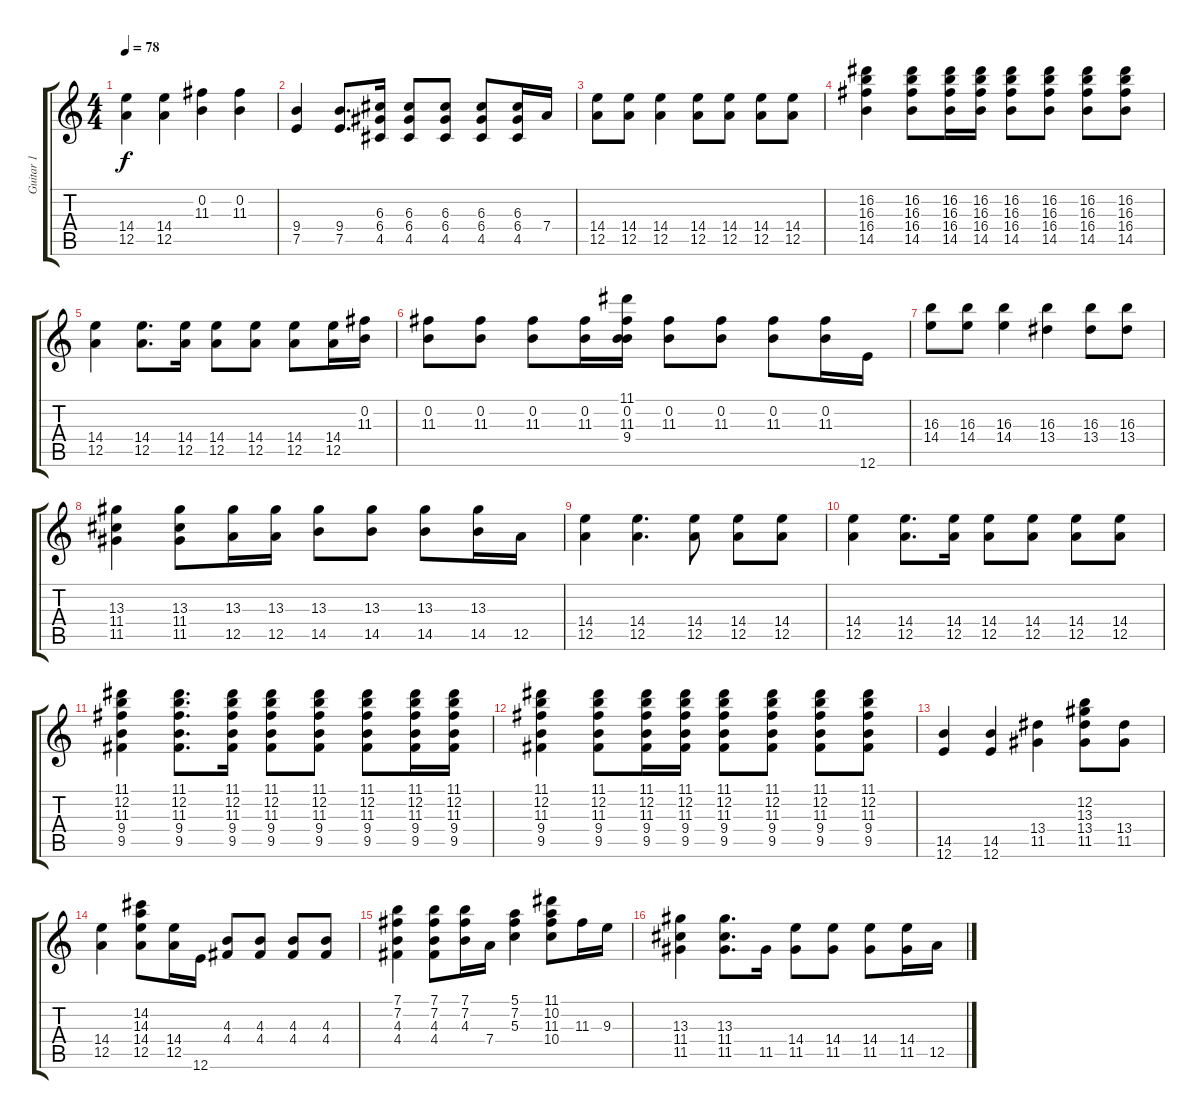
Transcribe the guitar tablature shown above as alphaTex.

\track ("Guitar 1" "Guitar 1") {instrument overdrivenguitar}
\staff {score tabs}
\tuning (E4 B3 G3 D3 A2 E2) {hide}
\ts (4 4)
\tempo 78
\clef g2
\ks c
(14.4 12.5).4{dy f} (14.4 12.5).4 (0.2 11.3).4 (0.2 11.3).4 |
(9.4 7.5).4 (9.4 7.5).8{d} (6.3 6.4 4.5).16 (6.3 6.4 4.5).8 (6.3 6.4 4.5).8 (6.3 6.4 4.5).8 (6.3 6.4 4.5).16 7.4.16 |
(14.4 12.5).8 (14.4 12.5).8 (14.4 12.5).4 (14.4 12.5).8 (14.4 12.5).8 (14.4 12.5).8 (14.4 12.5).8 |
(16.2 16.3 16.4 14.5).4 (16.2 16.3 16.4 14.5).8 (16.2 16.3 16.4 14.5).16 (16.2 16.3 16.4 14.5).16 (16.2 16.3 16.4 14.5).8 (16.2 16.3 16.4 14.5).8 (16.2 16.3 16.4 14.5).8 (16.2 16.3 16.4 14.5).8 |
(14.4 12.5).4 (14.4 12.5).8{d} (14.4 12.5).16 (14.4 12.5).8 (14.4 12.5).8 (14.4 12.5).8 (14.4 12.5).16 (0.2 11.3).16 |
(0.2 11.3).8 (0.2 11.3).8 (0.2 11.3).8 (0.2 11.3).16 (11.1 0.2 11.3 9.4).16 (0.2 11.3).8 (0.2 11.3).8 (0.2 11.3).8 (0.2 11.3).16 12.6.16 |
(16.3 14.4).8 (16.3 14.4).8 (16.3 14.4).4 (16.3 13.4).4 (16.3 13.4).8 (16.3 13.4).8 |
(13.3 11.4 11.5).4 (13.3 11.4 11.5).8 (13.3 12.5).16 (13.3 12.5).16 (13.3 14.5).8 (13.3 14.5).8 (13.3 14.5).8 (13.3 14.5).16 12.5.16 |
(14.4 12.5).4 (14.4 12.5).4{d} (14.4 12.5).8 (14.4 12.5).8 (14.4 12.5).8 |
(14.4 12.5).4 (14.4 12.5).8{d} (14.4 12.5).16 (14.4 12.5).8 (14.4 12.5).8 (14.4 12.5).8 (14.4 12.5).8 |
(11.1 12.2 11.3 9.4 9.5).4 (11.1 12.2 11.3 9.4 9.5).8{d} (11.1 12.2 11.3 9.4 9.5).16 (11.1 12.2 11.3 9.4 9.5).8 (11.1 12.2 11.3 9.4 9.5).8 (11.1 12.2 11.3 9.4 9.5).8 (11.1 12.2 11.3 9.4 9.5).16 (11.1 12.2 11.3 9.4 9.5).16 |
(11.1 12.2 11.3 9.4 9.5).4 (11.1 12.2 11.3 9.4 9.5).8 (11.1 12.2 11.3 9.4 9.5).16 (11.1 12.2 11.3 9.4 9.5).16 (11.1 12.2 11.3 9.4 9.5).8 (11.1 12.2 11.3 9.4 9.5).8 (11.1 12.2 11.3 9.4 9.5).8 (11.1 12.2 11.3 9.4 9.5).8 |
(14.5 12.6).4 (14.5 12.6).4 (13.4 11.5).4 (12.2 13.3 13.4 11.5).8 (13.4 11.5).8 |
(14.4 12.5).4 (14.2 14.3 14.4 12.5).8 (14.4 12.5).16 12.6.16 (4.3 4.4).8 (4.3 4.4).8 (4.3 4.4).8 (4.3 4.4).8 |
(7.1 7.2 4.3 4.4).4 (7.1 7.2 4.3 4.4).8 (7.1 7.2 4.3).16 7.4.16 (5.1 7.2 5.3).4 (11.1 10.2 11.3 10.4).8 11.3.16 9.3.16 |
(13.3 11.4 11.5).4 (13.3 11.4 11.5).8{d} 11.5.16 (14.4 11.5).8 (14.4 11.5).8 (14.4 11.5).8 (14.4 11.5).16 12.5.16
